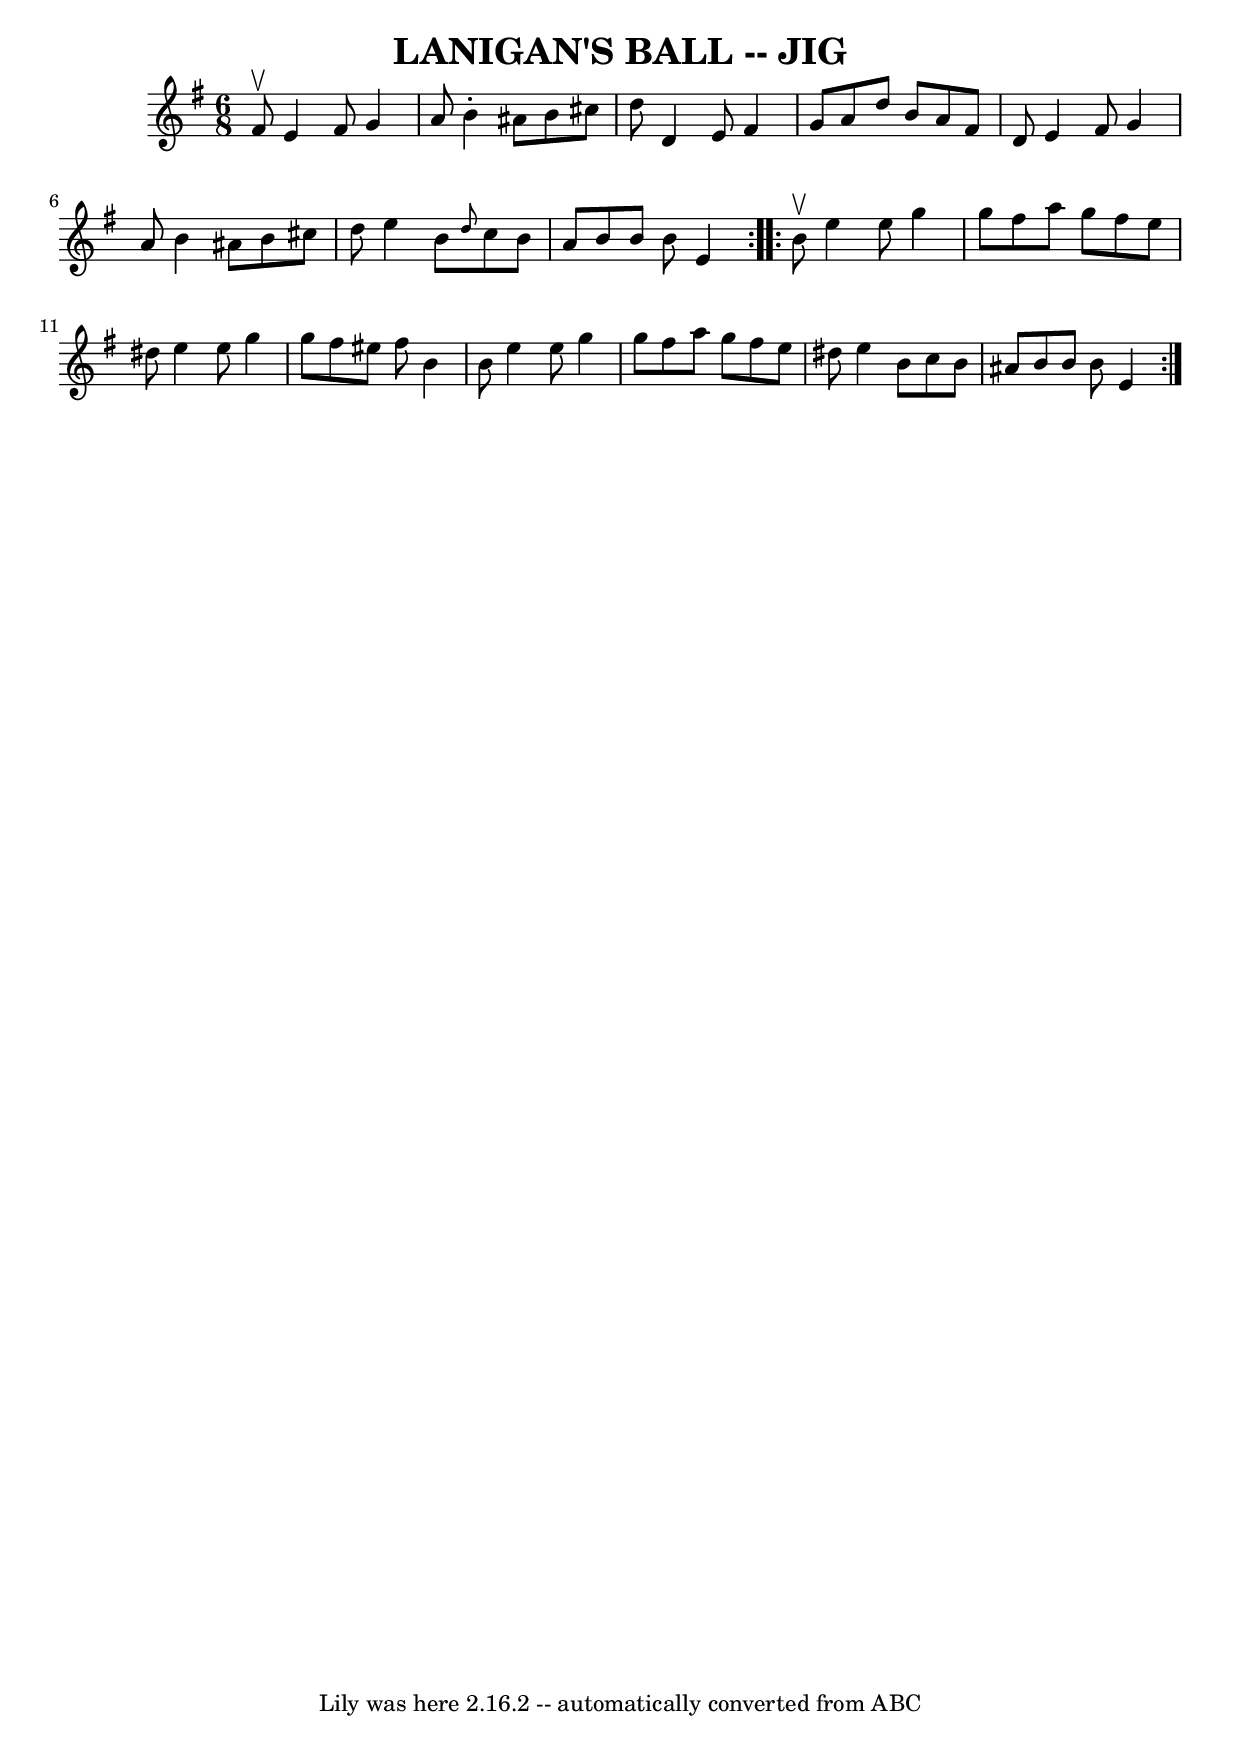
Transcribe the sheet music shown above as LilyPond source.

\version "2.16.2"
\include "Mammoth.ily"
\header {
  %% book = "Ryan's Mammoth Collection of Fiddle Tunes"
 crossRefNumber = "1"
 footnotes = ""
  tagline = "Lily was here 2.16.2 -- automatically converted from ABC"
  title = "LANIGAN'S BALL -- JIG"

}
voicedefault =  {



  \repeat volta 2 {

    \time 6/8 
    \key e \minor fis'8^\upbow        |
 e'4 fis'8 g'4 a'8     |
 b'4-. ais'8 b'8 cis''8 d''8    |
 d'4 e'8 fis'4 g'8     |
 a'8 d''8 b'8 a'8 fis'8 d'8      |
 e'4 fis'8 g'4 a'8    |
 b'4 ais'8 b'8 cis''8 d''8     |
 e''4 b'8  \grace { d''8  
		     } c''8 b'8 a'8     |
 b'8 b'8 b'8 e'4    
  }     
  \repeat volta 2 { b'8^\upbow        |
 e''4 e''8 g''4 g''8    |
 fis''8 a''8 g''8 fis''8 e''8 dis''8     |
 e''4 e''8 g''4 g''8     |
 fis''8 eis''8 fis''8 b'4 b'8        |
 e''4 e''8 g''4 g''8     |
 fis''8 a''8 g''8 fis''8 e''8 dis''8     |
 e''4 b'8 c''8 b'8 ais'8    |
    
 b'8 b'8 b'8 e'4    
  }   

}

\score{
  <<

    \context Staff="default"
    {
      \voicedefault 
      
    }

  >>
  \layout {
    
  }
  \midi {
  }

}
